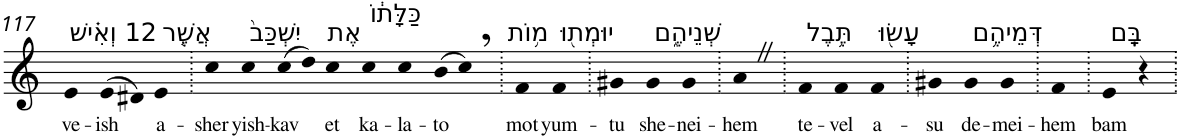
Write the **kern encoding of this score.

**kern	**text
*part1	*part1
*staff1	*staff1
*I"Piano	*
*I'Pno	*
!!LO:PB:g=z
*clefG2	*
*k[]	*
=117	=117
!LO:TX:a:t=12 וְאִ֗ישׁ	!
!	!LO:LY:b
4e	ve-
!	!LO:LY:b
(>8e	-ish
8d#X)	.
!LO:TX:a:t=אֲשֶׁ֤ר	!
!	!LO:LY:b
4e	a-
=118.	=118.
!	!LO:LY:b
4cc	-sher
!LO:TX:a:t=יִשְׁכַּב֙	!
!	!LO:LY:b
4cc	yish-
!	!LO:LY:b
(>8cc	-kav
8dd)	.
!LO:TX:a:t=אֶת	!
!	!LO:LY:b
4cc	et
!LO:TX:a:t=כַּלָּת֔וֹ	!
!	!LO:LY:b
4cc	ka-
!	!LO:LY:b
4cc	-la-
!	!LO:LY:b
(>8b	-to
8cc,)	.
=119.	=119.
!LO:TX:a:t=מ֥וֹת	!
!	!LO:LY:b
4f	mot
!LO:TX:a:t=יוּמְת֖וּ	!
!	!LO:LY:b
4f	yum-
=120.	=120.
!	!LO:LY:b
4g#X	-tu
!LO:TX:a:t=שְׁנֵיהֶ֑ם	!
!	!LO:LY:b
4g#	she-
!	!LO:LY:b
4g#	-nei-
=121.	=121.
!	!LO:LY:b
4aZ	-hem
=122.	=122.
!LO:TX:a:t=תֶּ֥בֶל	!
!	!LO:LY:b
4f	te-
!	!LO:LY:b
4f	-vel
!LO:TX:a:t=עָשׂ֖וּ	!
!	!LO:LY:b
4f	a-
=123.	=123.
!	!LO:LY:b
4g#X	-su
!LO:TX:a:t=דְּמֵיהֶ֥ם	!
!	!LO:LY:b
4g#	de-
!	!LO:LY:b
4g#	-mei-
=124.	=124.
!	!LO:LY:b
4f	-hem
=125.	=125.
!LO:TX:a:t=בָּֽם	!
!	!LO:LY:b
4e	bam
4r	.
=.	=.
*-	*-
